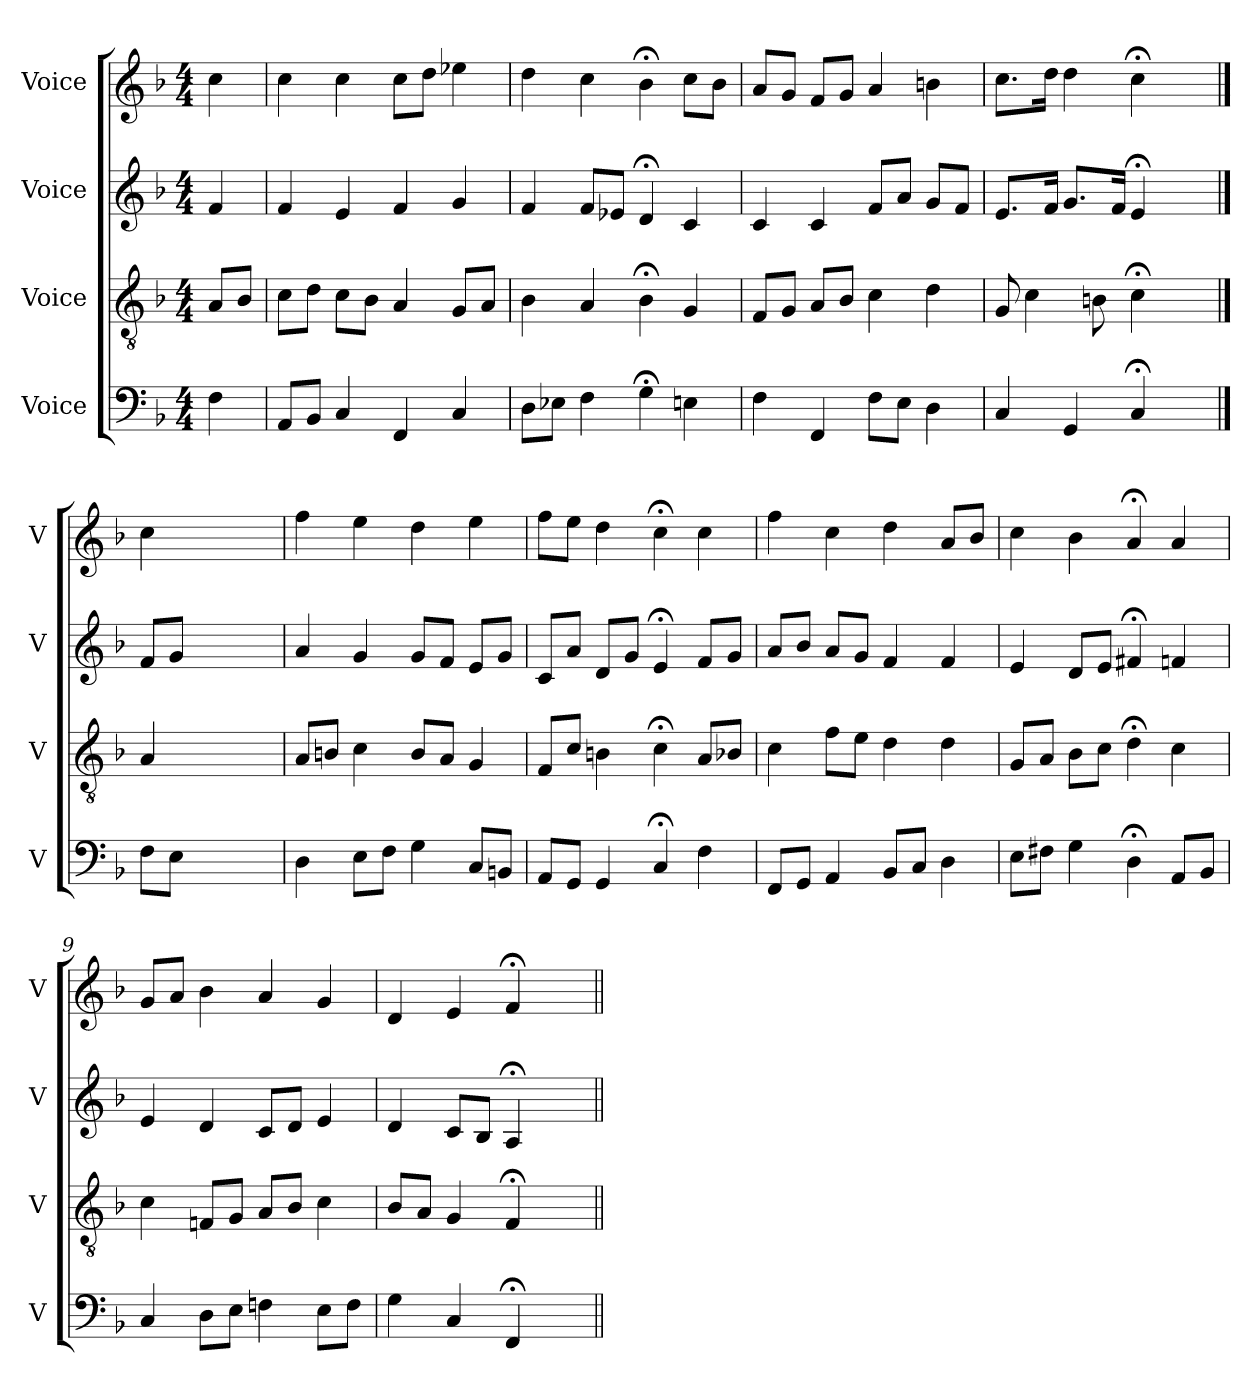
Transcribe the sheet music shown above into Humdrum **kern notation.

**kern	**kern	**kern	**kern
*part4	*part3	*part2	*part1
*staff4	*staff3	*staff2	*staff1
*I"Voice	*I"Voice	*I"Voice	*I"Voice
*I'V	*I'V	*I'V	*I'V
*clefF4	*clefGv2	*clefG2	*clefG2
*k[b-]	*k[b-]	*k[b-]	*k[b-]
*M4/4	*M4/4	*M4/4	*M4/4
*MM100	*MM100	*MM100	*MM100
=	=	=	=
4F\	8A/L	4f/	4cc\
.	8B-/J	.	.
=1	=1	=1	=1
8AA/L	8c\L	4f/	4cc\
8BB-/J	8d\J	.	.
4C/	8c\L	4e/	4cc\
.	8B-\J	.	.
4FF/	4A/	4f/	8cc\L
.	.	.	8dd\J
4C/	8G/L	4g/	4ee-X\
.	8A/J	.	.
=2	=2	=2	=2
8D\L	4B-\	4f/	4dd\
8E-X\J	.	.	.
4F\	4A/	8f/L	4cc\
.	.	8e-X/J	.
4G;\	4B-;\	4d;/	4b-;\
4En\	4G/	4c/	8cc\L
.	.	.	8b-\J
=3	=3	=3	=3
4F\	8F/L	4c/	8a/L
.	8G/J	.	8g/J
4FF/	8A/L	4c/	8f/L
.	8B-/J	.	8g/J
8F\L	4c\	8f/L	4a/
8E\J	.	8a/J	.
4D\	4d\	8g/L	4bn\
.	.	8f/J	.
=4	=4	=4	=4
4C/	8G/	8.e/L	8.cc\L
.	4c\	.	.
.	.	16f/Jk	16dd\Jk
4GG/	.	8.g/L	4dd\
.	8Bn\	.	.
.	.	16f/Jk	.
4C;/	4c;\	4e;/	4cc;\
4ryy	4ryy	4ryy	4ryy
!!LO:LB:g=z
==	==	==	==
8F\L	4A/	8f/L	4cc\
8E\J	.	8g/J	.
2.ryy	2.ryy	2.ryy	2.ryy
=5	=5	=5	=5
4D\	8A/L	4a/	4ff\
.	8Bn/J	.	.
8E\L	4c\	4g/	4ee\
8F\J	.	.	.
4G\	8B/L	8g/L	4dd\
.	8A/J	8f/J	.
8C/L	4G/	8e/L	4ee\
8BBn/J	.	8g/J	.
=6	=6	=6	=6
8AA/L	8F/L	8c/L	8ff\L
8GG/J	8c/J	8a/J	8ee\J
4GG/	4Bn\	8d/L	4dd\
.	.	8g/J	.
4C;/	4c;\	4e;/	4cc;\
4F\	8A/L	8f/L	4cc\
.	8B-X/J	8g/J	.
=7	=7	=7	=7
8FF/L	4c\	8a/L	4ff\
8GG/J	.	8b-/J	.
4AA/	8f\L	8a/L	4cc\
.	8e\J	8g/J	.
8BB-/L	4d\	4f/	4dd\
8C/J	.	.	.
4D\	4d\	4f/	8a/L
.	.	.	8b-/J
!!LO:LB:g=z
=8	=8	=8	=8
8E\L	8G/L	4e/	4cc\
8F#X\J	8A/J	.	.
4G\	8B-\L	8d/L	4b-\
.	8c\J	8e/J	.
4D;\	4d;\	4f#X;/	4a;/
8AA/L	4c\	4fn/	4a/
8BB-/J	.	.	.
=9	=9	=9	=9
4C/	4c\	4e/	8g/L
.	.	.	8a/J
8D\L	8Fn/L	4d/	4b-\
8E\J	8G/J	.	.
4Fn\	8A/L	8c/L	4a/
.	8B-/J	8d/J	.
8E\L	4c\	4e/	4g/
8F\J	.	.	.
=10	=10	=10	=10
4G\	8B-/L	4d/	4d/
.	8A/J	.	.
4C/	4G/	8c/L	4e/
.	.	8B-/J	.
4FF;/	4F;/	4A;/	4f;/
4ryy	4ryy	4ryy	4ryy
=||	=||	=||	=||
*-	*-	*-	*-
